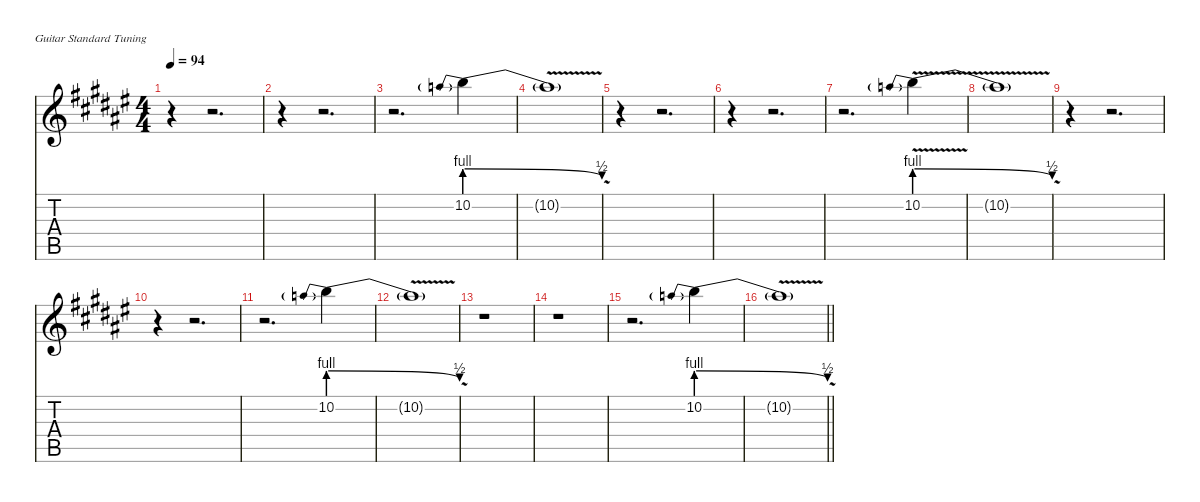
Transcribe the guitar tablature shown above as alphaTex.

\defaultSystemsLayout 4
\hideDynamics
\bracketExtendMode nobrackets
\singleTrackTrackNamePolicy hidden
\multiTrackTrackNamePolicy hidden
\otherSystemsTrackNameOrientation horizontal
\track ("Johnny Marr (Slide guitar)" "od.guit.") {instrument overdrivenguitar}
\staff {score tabs}
\tuning (E4 B3 G3 D3 A2 E2)
\ts (4 4)
\tempo 94
\clef g2
\ks f#
r.4{dy f beam Down} r.2{d beam Down} |
r.4{beam Down} r.2{d beam Down} |
r.2{d beam Down} 10.2{be (prebendrelease 0 4 60 2)}.4{beam Down} |
10.2{v t}.1{beam Down} |
r.4{beam Down} r.2{d beam Down} |
r.4{beam Down} r.2{d beam Down} |
r.2{d beam Down} 10.2{be (prebendrelease 0 4 60 2) v}.4{beam Down} |
10.2{v t}.1{beam Down} |
r.4{beam Down} r.2{d beam Down} |
r.4{beam Down} r.2{d beam Down} |
r.2{d beam Down} 10.2{be (prebendrelease 0 4 60 2)}.4{beam Down} |
10.2{v t}.1{beam Down} |
r.1{beam Down} |
r.1{beam Down} |
r.2{d beam Down} 10.2{be (prebendrelease 0 4 60 2)}.4{beam Down} |
\barLineRight lightlight
10.2{v t}.1{beam Down}
